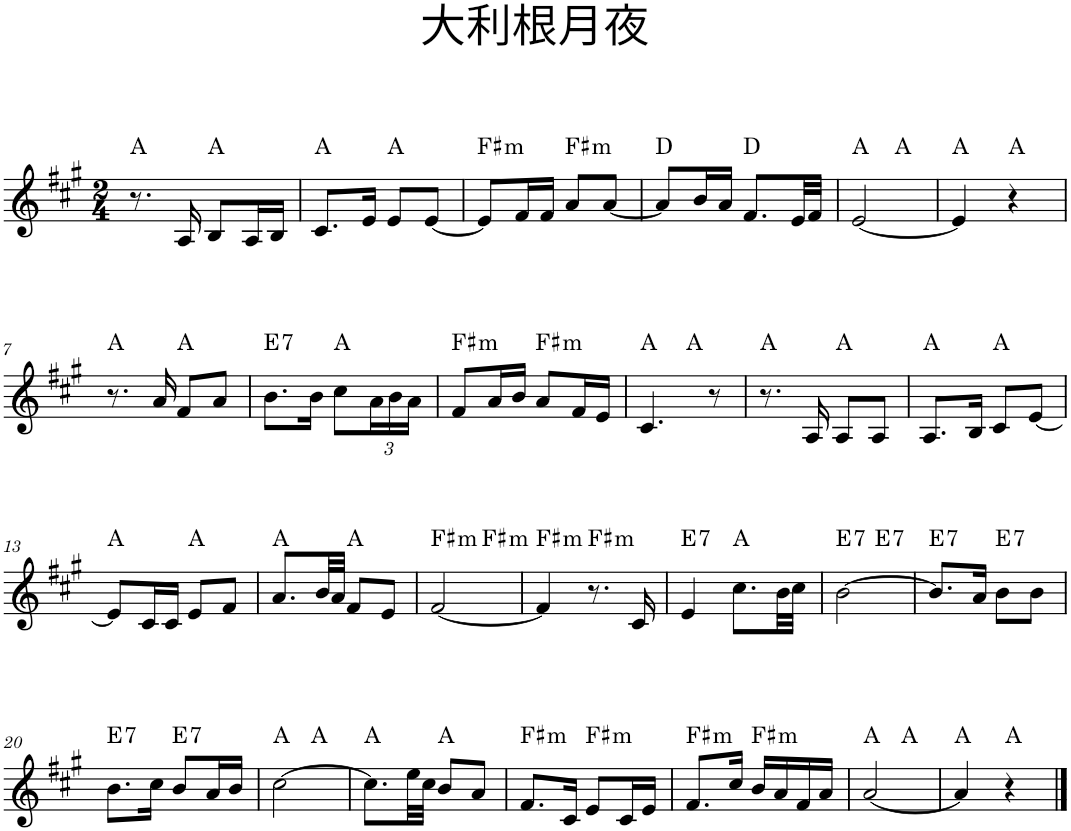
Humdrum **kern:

**kern	**harte
*part1	*part1
*staff1	*
*I"Piano	*
*I'Pno.	*
*clefG2	*
*k[f#c#g#]	*
*M2/4	*
=1	=1
8.r	A:maj
16A/	.
8B/L	A:maj
16A/L	.
16B/JJ	.
=2	=2
8.c#/L	A:maj
16e/Jk	.
8e/L	A:maj
[<8e/J	.
=3	=3
!	!LO:H:kt=m
8e/L]	F#:min
16f#/L	.
16f#/JJ	.
!	!LO:H:kt=m
8a/L	F#:min
[<8a/J	.
=4	=4
8a/L]	D:maj
16b/L	.
16a/JJ	.
8.f#/L	D:maj
32e/LL	.
32f#/JJJ	.
=5	=5
*^	*
[<2e/	4ryy	A:maj
.	4ryy	A:maj
*v	*v	*
=6	=6
4e/]	A:maj
4r	A:maj
!!LO:LB:g=z
=7	=7
8.r	A:maj
16a/	.
8f#/L	A:maj
8a/J	.
=8	=8
!	!LO:H:kt=7
8.b\L	E:7
16b\Jk	.
8cc#\L	A:maj
*Xbrackettup	*
24a\L	.
24b\	.
24a\JJ	.
=9	=9
!	!LO:H:kt=m
8f#/L	F#:min
16a/L	.
16b/JJ	.
!	!LO:H:kt=m
8a/L	F#:min
16f#/L	.
16e/JJ	.
=10	=10
*^	*
4.c#/	4ryy	A:maj
.	4ryy	A:maj
8r	.	.
*v	*v	*
=11	=11
8.r	A:maj
16A/	.
8A/L	A:maj
8A/J	.
=12	=12
8.A/L	A:maj
16B/Jk	.
8c#/L	A:maj
[8e/J	.
!!LO:LB:g=z
=13	=13
8e/L]	A:maj
16c#/L	.
16c#/JJ	.
8e/L	A:maj
8f#/J	.
=14	=14
8.a/L	A:maj
32b/LL	.
32a/JJJ	.
8f#/L	A:maj
8e/J	.
=15	=15
!	!LO:H:kt=m
*^	*
[<2f#/	4ryy	F#:min
!	!	!LO:H:kt=m
.	4ryy	F#:min
=16	=16	=16
!	!	!LO:H:kt=m
*v	*v	*
4f#/]	F#:min
!	!LO:H:kt=m
8.r	F#:min
16c#/	.
=17	=17
!	!LO:H:kt=7
4e/	E:7
8.cc#\L	A:maj
32b\LL	.
32cc#\JJJ	.
=18	=18
!	!LO:H:kt=7
*^	*
[>2b\	4ryy	E:7
!	!	!LO:H:kt=7
.	4ryy	E:7
=19	=19	=19
!	!	!LO:H:kt=7
*v	*v	*
8.b/L]	E:7
16a/Jk	.
!	!LO:H:kt=7
8b\L	E:7
8b\J	.
!!LO:LB:g=z
=20	=20
!	!LO:H:kt=7
8.b\L	E:7
16cc#\Jk	.
!	!LO:H:kt=7
8b/L	E:7
16a/L	.
16b/JJ	.
=21	=21
*^	*
[2cc#\	4ryy	A:maj
.	4ryy	A:maj
*v	*v	*
=22	=22
8.cc#\L]	A:maj
32ee\LL	.
32cc#\JJJ	.
8b/L	A:maj
8a/J	.
=23	=23
!	!LO:H:kt=m
8.f#/L	F#:min
16c#/Jk	.
!	!LO:H:kt=m
8e/L	F#:min
16c#/L	.
16e/JJ	.
=24	=24
!	!LO:H:kt=m
8.f#/L	F#:min
16cc#/Jk	.
!	!LO:H:kt=m
16b/LL	F#:min
16a/	.
16f#/	.
16a/JJ	.
=25	=25
*^	*
[<2a/	4ryy	A:maj
.	4ryy	A:maj
*v	*v	*
=26	=26
4a/]	A:maj
4r	A:maj
==	==
*-	*-
